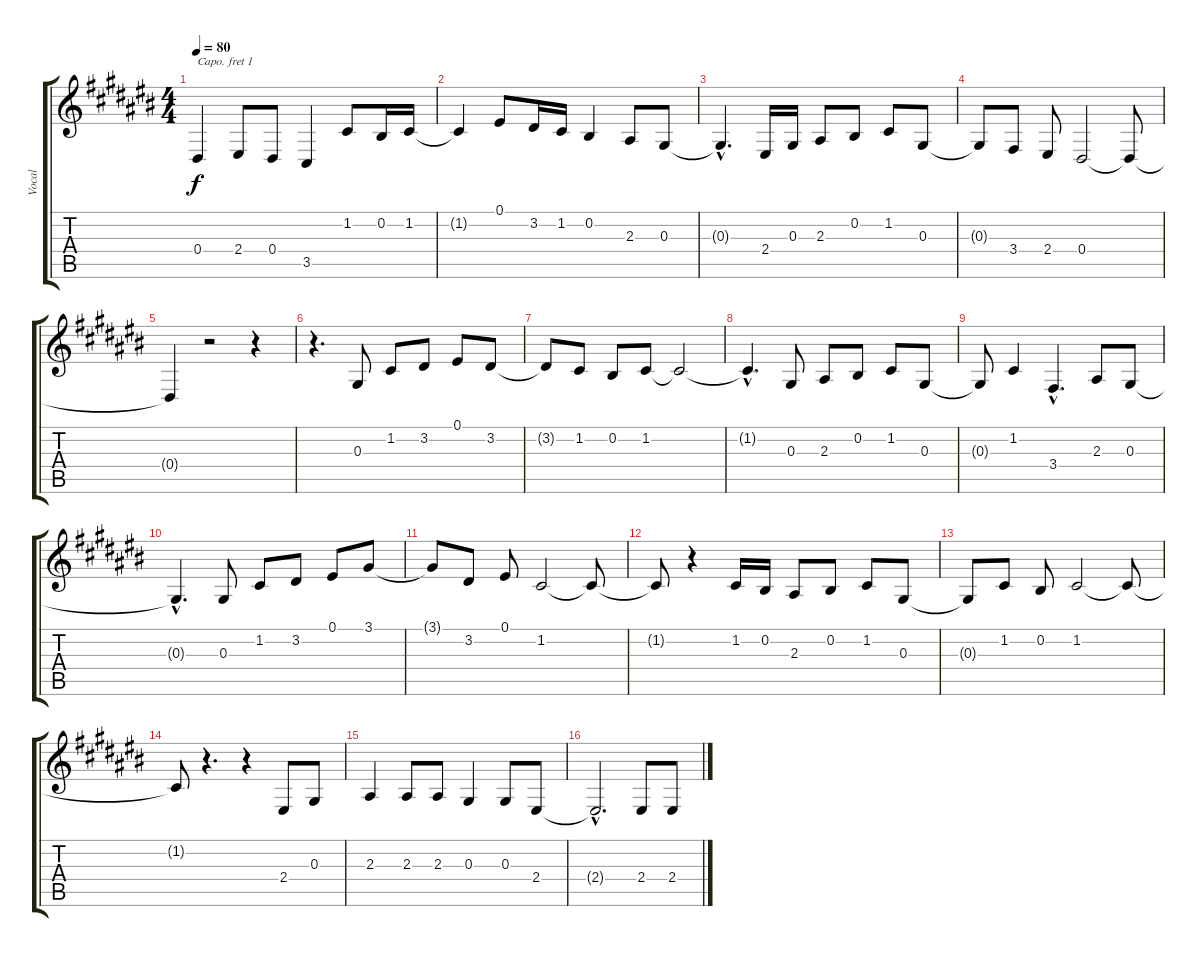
\track ("Vocal" "Vocal") {instrument cello}
\staff {score tabs}
\capo 1
\tuning (E4 B3 G3 D3 A2 E2) {hide}
\ts (4 4)
\tempo 80
\clef g2
\ks c#
0.4{t}.4{dy f} 2.4.8 0.4.8 3.5.4 1.2.8 0.2.16 1.2.16 |
1.2{t}.4 0.1.8 3.2.16 1.2.16 0.2.4 2.3.8 0.3.8 |
0.3{hac t}.4{d} 2.4.16 0.3.16 2.3.8 0.2.8 1.2.8 0.3.8 |
0.3{t}.8 3.4.8 2.4.8 0.4.2 0.4{t}.8 |
0.4{t}.4 r.2 r.4 |
r.4{d} 0.3.8 1.2.8 3.2.8 0.1.8 3.2.8 |
3.2{t}.8 1.2.8 0.2.8 1.2.8 1.2{t}.2 |
1.2{hac t}.4{d} 0.3.8 2.3.8 0.2.8 1.2.8 0.3.8 |
0.3{t}.8 1.2.4 3.4{hac}.4{d} 2.3.8 0.3.8 |
0.3{hac t}.4{d} 0.3.8 1.2.8 3.2.8 0.1.8 3.1.8 |
3.1{t}.8 3.2.8 0.1.8 1.2.2 1.2{t}.8 |
1.2{t}.8 r.4 1.2.16 0.2.16 2.3.8 0.2.8 1.2.8 0.3.8 |
0.3{t}.8 1.2.8 0.2.8 1.2.2 1.2{t}.8 |
1.2{t}.8 r.4{d} r.4 2.4.8 0.3.8 |
2.3.4 2.3.8 2.3.8 0.3.4 0.3.8 2.4.8 |
2.4{hac t}.2{d} 2.4.8 2.4.8
